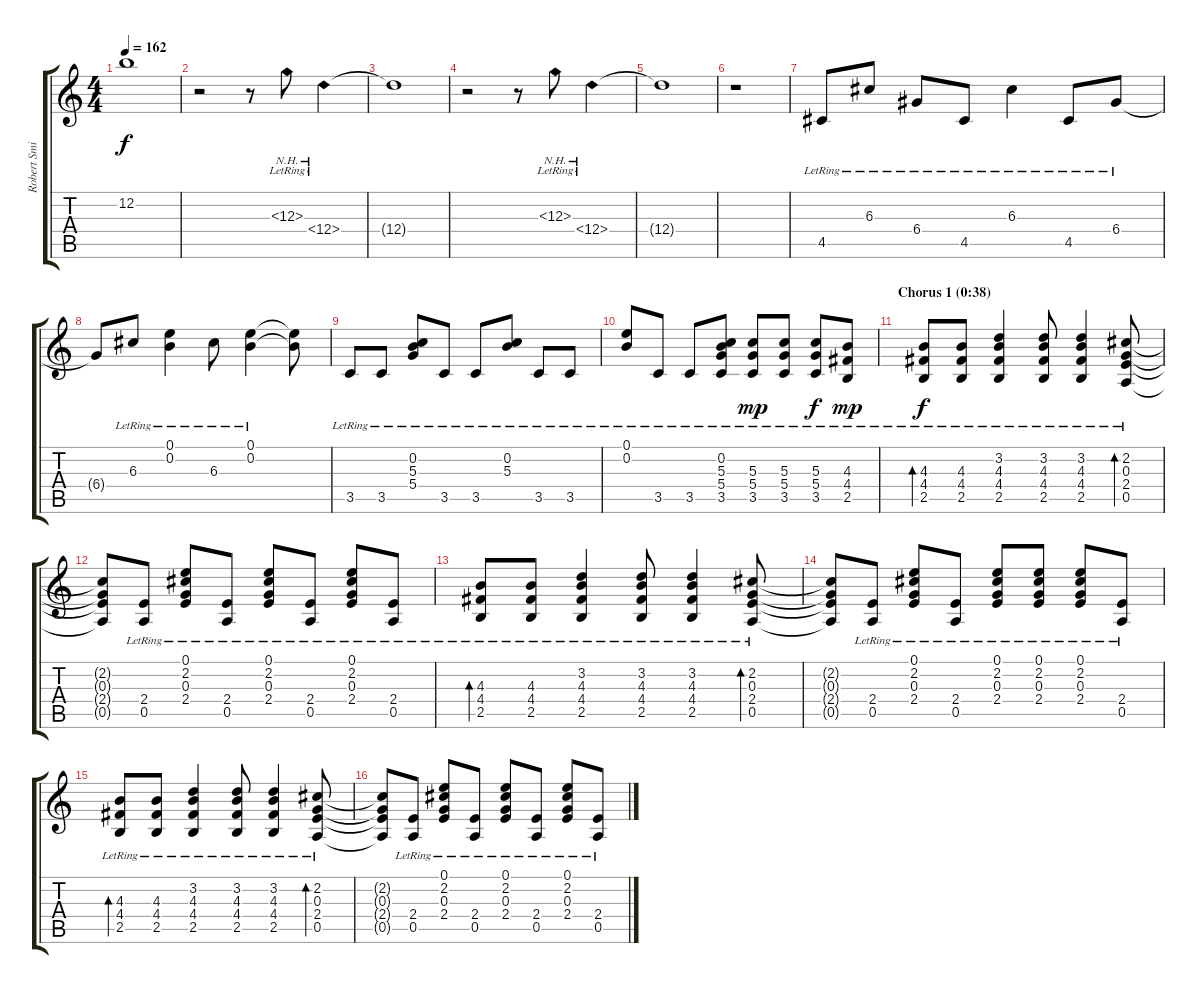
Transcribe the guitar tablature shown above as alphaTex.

\track ("Robert Smith (guitar)" "Robert Smi") {instrument electricguitarclean}
\staff {score tabs}
\tuning (E4 B3 G3 D3 A2 E2) {hide}
\ts (4 4)
\tempo 162
\clef g2
\ks c
12.2{t}.1{dy f} |
r.2 r.8 12.3{nh lr}.8 12.4{nh lr}.4 |
12.4{t}.1 |
r.2 r.8 12.3{nh lr}.8 12.4{nh lr}.4 |
12.4{t}.1 |
r.1 |
4.5{lr}.8 6.3{lr}.8 6.4{lr}.8 4.5{lr}.8 6.3{lr}.4 4.5{lr}.8 6.4{lr}.8 |
6.4{t}.8 6.3{lr}.8 (0.1{lr} 0.2{lr}).4 6.3{lr}.8 (0.1{lr} 0.2{lr}).4 (0.1{t} 0.2{t}).8 |
3.5{lr}.8 3.5{lr}.8 (0.2{lr} 5.3{lr} 5.4{lr}).8 3.5{lr}.8 3.5{lr}.8 (0.2{lr} 5.3{lr}).8 3.5{lr}.8 3.5{lr}.8 |
(0.1{lr} 0.2{lr}).8 3.5{lr}.8 3.5{lr}.8 (0.2{lr} 5.3{lr} 5.4{lr} 3.5{lr}).8 (5.3{lr} 5.4{lr} 3.5{lr}).8{dy mp} (5.3{lr} 5.4{lr} 3.5{lr}).8 (5.3{lr} 5.4{lr} 3.5{lr}).8{dy f} (4.3{lr} 4.4{lr} 2.5{lr}).8{dy mp} |
\section ("" "Chorus 1 (0:38)")
(4.3{lr} 4.4{lr} 2.5{lr}).8{bd 240 dy f} (4.3{lr} 4.4{lr} 2.5{lr}).8 (3.2{lr} 4.3{lr} 4.4{lr} 2.5{lr}).4 (3.2{lr} 4.3{lr} 4.4{lr} 2.5{lr}).8 (3.2{lr} 4.3{lr} 4.4{lr} 2.5{lr}).4 (2.2{lr} 0.3{lr} 2.4{lr} 0.5{lr}).8{bd 120} |
(2.2{t} 0.3{t} 2.4{t} 0.5{t}).8 (2.4{lr} 0.5{lr}).8 (0.1{lr} 2.2{lr} 0.3{lr} 2.4{lr}).8 (2.4{lr} 0.5{lr}).8 (0.1{lr} 2.2{lr} 0.3{lr} 2.4{lr}).8 (2.4{lr} 0.5{lr}).8 (0.1{lr} 2.2{lr} 0.3{lr} 2.4{lr}).8 (2.4{lr} 0.5{lr}).8 |
(4.3{lr} 4.4{lr} 2.5{lr}).8{bd 240} (4.3{lr} 4.4{lr} 2.5{lr}).8 (3.2{lr} 4.3{lr} 4.4{lr} 2.5{lr}).4 (3.2{lr} 4.3{lr} 4.4{lr} 2.5{lr}).8 (3.2{lr} 4.3{lr} 4.4{lr} 2.5{lr}).4 (2.2{lr} 0.3{lr} 2.4{lr} 0.5{lr}).8{bd 120} |
(2.2{t} 0.3{t} 2.4{t} 0.5{t}).8 (2.4{lr} 0.5{lr}).8 (0.1{lr} 2.2{lr} 0.3{lr} 2.4{lr}).8 (2.4{lr} 0.5{lr}).8 (0.1{lr} 2.2{lr} 0.3{lr} 2.4{lr}).8 (0.1{lr} 2.2{lr} 0.3{lr} 2.4{lr}).8 (0.1{lr} 2.2{lr} 0.3{lr} 2.4{lr}).8 (2.4{lr} 0.5{lr}).8 |
(4.3{lr} 4.4{lr} 2.5{lr}).8{bd 240} (4.3{lr} 4.4{lr} 2.5{lr}).8 (3.2{lr} 4.3{lr} 4.4{lr} 2.5{lr}).4 (3.2{lr} 4.3{lr} 4.4{lr} 2.5{lr}).8 (3.2{lr} 4.3{lr} 4.4{lr} 2.5{lr}).4 (2.2{lr} 0.3{lr} 2.4{lr} 0.5{lr}).8{bd 120} |
(2.2{t} 0.3{t} 2.4{t} 0.5{t}).8 (2.4{lr} 0.5{lr}).8 (0.1{lr} 2.2{lr} 0.3{lr} 2.4{lr}).8 (2.4{lr} 0.5{lr}).8 (0.1{lr} 2.2{lr} 0.3{lr} 2.4{lr}).8 (2.4{lr} 0.5{lr}).8 (0.1{lr} 2.2{lr} 0.3{lr} 2.4{lr}).8 (2.4{lr} 0.5{lr}).8
